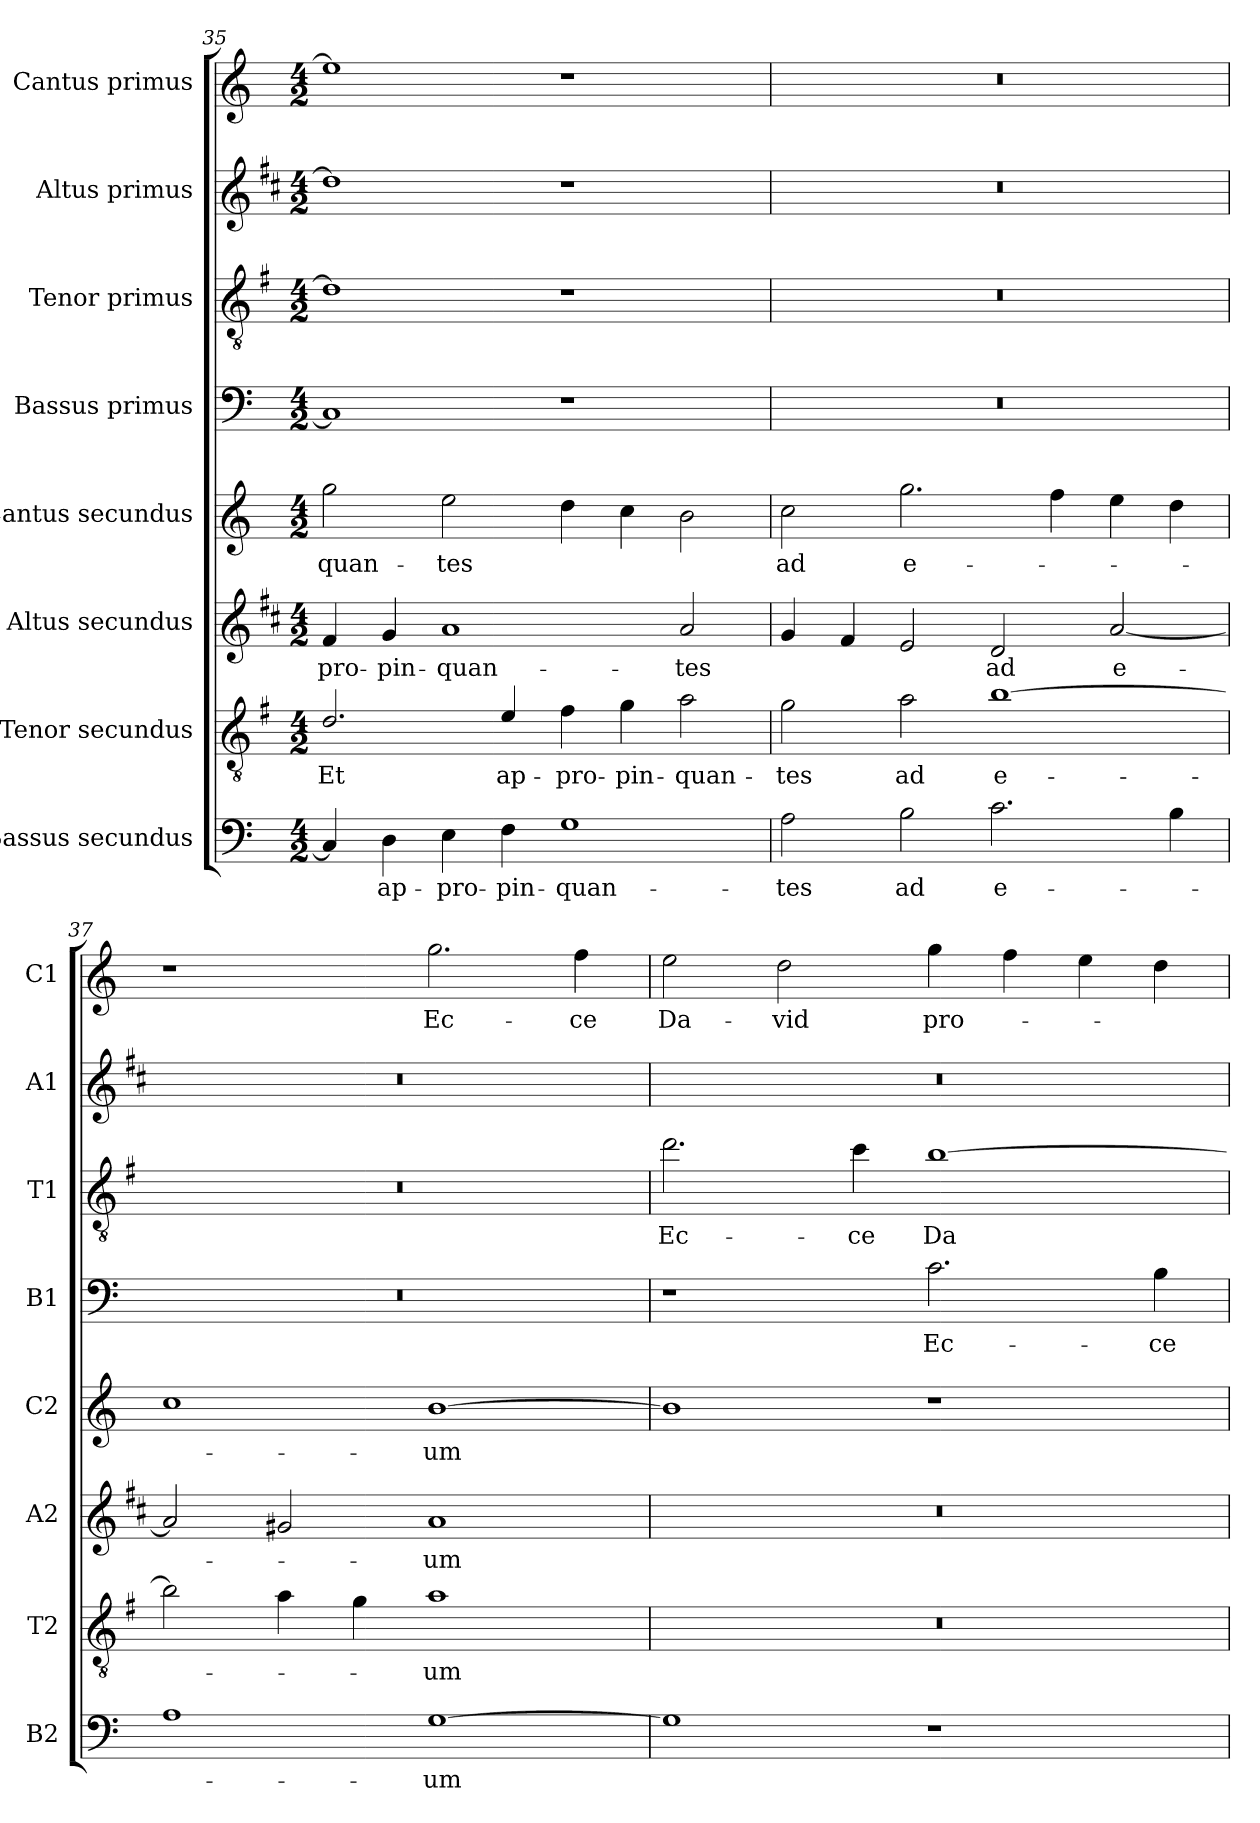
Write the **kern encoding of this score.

**kern	**text	**kern	**text	**kern	**text	**kern	**text	**kern	**text	**kern	**text	**kern	**text	**kern	**text
*part8	*part8	*part7	*part7	*part6	*part6	*part5	*part5	*part4	*part4	*part3	*part3	*part2	*part2	*part1	*part1
*staff8	*staff8	*staff7	*staff7	*staff6	*staff6	*staff5	*staff5	*staff4	*staff4	*staff3	*staff3	*staff2	*staff2	*staff1	*staff1
*I"Bassus secundus	*	*I"Tenor secundus	*	*I"Altus secundus	*	*I"Cantus secundus	*	*I"Bassus primus	*	*I"Tenor primus	*	*I"Altus primus	*	*I"Cantus primus	*
*I'B2	*	*I'T2	*	*I'A2	*	*I'C2	*	*I'B1	*	*I'T1	*	*I'A1	*	*I'C1	*
*clefF4	*	*clefGv2	*	*clefG2	*	*clefG2	*	*clefF4	*	*clefGv2	*	*clefG2	*	*clefG2	*
*	*	*ITrd4c7	*	*ITrd1c2	*	*	*	*	*	*ITrd4c7	*	*ITrd1c2	*	*	*
*k[]	*	*k[]	*	*k[]	*	*k[]	*	*k[]	*	*k[]	*	*k[]	*	*k[]	*
*C:	*	*C:	*	*C:	*	*C:	*	*C:	*	*C:	*	*C:	*	*C:	*
*M4/2	*	*M4/2	*	*M4/2	*	*M4/2	*	*M4/2	*	*M4/2	*	*M4/2	*	*M4/2	*
=35	=35	=35	=35	=35	=35	=35	=35	=35	=35	=35	=35	=35	=35	=35	=35
!	!	!	!LO:LY:b	!	!LO:LY:b	!	!LO:LY:b	!	!	!	!	!	!	!	!
4C/]	.	2.G/	Et	4e/	-pro-	2gg\	-quan-	1C]	.	1G]	.	1cc]	.	1ee]	.
!	!LO:LY:b	!	!	!	!LO:LY:b	!	!	!	!	!	!	!	!	!	!
4D\	ap-	.	.	4f/	-pin-	.	.	.	.	.	.	.	.	.	.
!	!LO:LY:b	!	!	!	!LO:LY:b	!	!LO:LY:b	!	!	!	!	!	!	!	!
4E\	-pro-	.	.	1g	-quan-	2ee\	-tes	.	.	.	.	.	.	.	.
!	!LO:LY:b	!	!LO:LY:b	!	!	!	!	!	!	!	!	!	!	!	!
4F\	-pin-	4A/	ap-	.	.	.	.	.	.	.	.	.	.	.	.
!	!LO:LY:b	!	!LO:LY:b	!	!	!	!	!	!	!	!	!	!	!	!
1G	-quan-	4B\	-pro-	.	.	4dd\	.	1r	.	1r	.	1r	.	1r	.
!	!	!	!LO:LY:b	!	!	!	!	!	!	!	!	!	!	!	!
.	.	4c\	-pin-	.	.	4cc\	.	.	.	.	.	.	.	.	.
!	!	!	!LO:LY:b	!	!LO:LY:b	!	!	!	!	!	!	!	!	!	!
.	.	2d\	-quan-	2g/	-tes	2b\	.	.	.	.	.	.	.	.	.
!!LO:PB:g=z
=36	=36	=36	=36	=36	=36	=36	=36	=36	=36	=36	=36	=36	=36	=36	=36
!	!LO:LY:b	!	!LO:LY:b	!	!	!	!LO:LY:b	!	!	!	!	!	!	!	!
2A\	-tes	2c\	-tes	4f/	.	2cc\	ad	0r	.	0r	.	0r	.	0r	.
.	.	.	.	4e/	.	.	.	.	.	.	.	.	.	.	.
!	!LO:LY:b	!	!LO:LY:b	!	!	!	!LO:LY:b	!	!	!	!	!	!	!	!
2B\	ad	2d\	ad	2d/	.	2.gg\	e-	.	.	.	.	.	.	.	.
!	!LO:LY:b	!	!LO:LY:b	!	!LO:LY:b	!	!	!	!	!	!	!	!	!	!
2.c\	e-	[1e	e-	2c/	ad	.	.	.	.	.	.	.	.	.	.
.	.	.	.	.	.	4ff\	.	.	.	.	.	.	.	.	.
!	!	!	!	!	!LO:LY:b	!	!	!	!	!	!	!	!	!	!
.	.	.	.	[2g/	e-	4ee\	.	.	.	.	.	.	.	.	.
4B\	.	.	.	.	.	4dd\	.	.	.	.	.	.	.	.	.
=37	=37	=37	=37	=37	=37	=37	=37	=37	=37	=37	=37	=37	=37	=37	=37
1A	.	2e\]	.	2g/]	.	1cc	.	0r	.	0r	.	0r	.	1r	.
.	.	4d\	.	2f#X/	.	.	.	.	.	.	.	.	.	.	.
.	.	4c\	.	.	.	.	.	.	.	.	.	.	.	.	.
!	!LO:LY:b	!	!LO:LY:b	!	!LO:LY:b	!	!LO:LY:b	!	!	!	!	!	!	!	!LO:LY:b
[1G	-um	1d	-um	1g	-um	[1b	-um	.	.	.	.	.	.	2.gg\	Ec-
!	!	!	!	!	!	!	!	!	!	!	!	!	!	!	!LO:LY:b
.	.	.	.	.	.	.	.	.	.	.	.	.	.	4ff\	-ce
=38	=38	=38	=38	=38	=38	=38	=38	=38	=38	=38	=38	=38	=38	=38	=38
!	!	!	!	!	!	!	!	!	!	!	!LO:LY:b	!	!	!	!LO:LY:b
1G]	.	0r	.	0r	.	1b]	.	1r	.	2.g\	Ec-	0r	.	2ee\	Da-
!	!	!	!	!	!	!	!	!	!	!	!	!	!	!	!LO:LY:b
.	.	.	.	.	.	.	.	.	.	.	.	.	.	2dd\	-vid
!	!	!	!	!	!	!	!	!	!	!	!LO:LY:b	!	!	!	!
.	.	.	.	.	.	.	.	.	.	4f\	-ce	.	.	.	.
!	!	!	!	!	!	!	!	!	!LO:LY:b	!	!LO:LY:b	!	!	!	!LO:LY:b
1r	.	.	.	.	.	1r	.	2.c\	Ec-	[1e	Da-	.	.	4gg\	pro-
.	.	.	.	.	.	.	.	.	.	.	.	.	.	4ff\	.
.	.	.	.	.	.	.	.	.	.	.	.	.	.	4ee\	.
!	!	!	!	!	!	!	!	!	!LO:LY:b	!	!	!	!	!	!
.	.	.	.	.	.	.	.	4B\	-ce	.	.	.	.	4dd\	.
=	=	=	=	=	=	=	=	=	=	=	=	=	=	=	=
*-	*-	*-	*-	*-	*-	*-	*-	*-	*-	*-	*-	*-	*-	*-	*-
